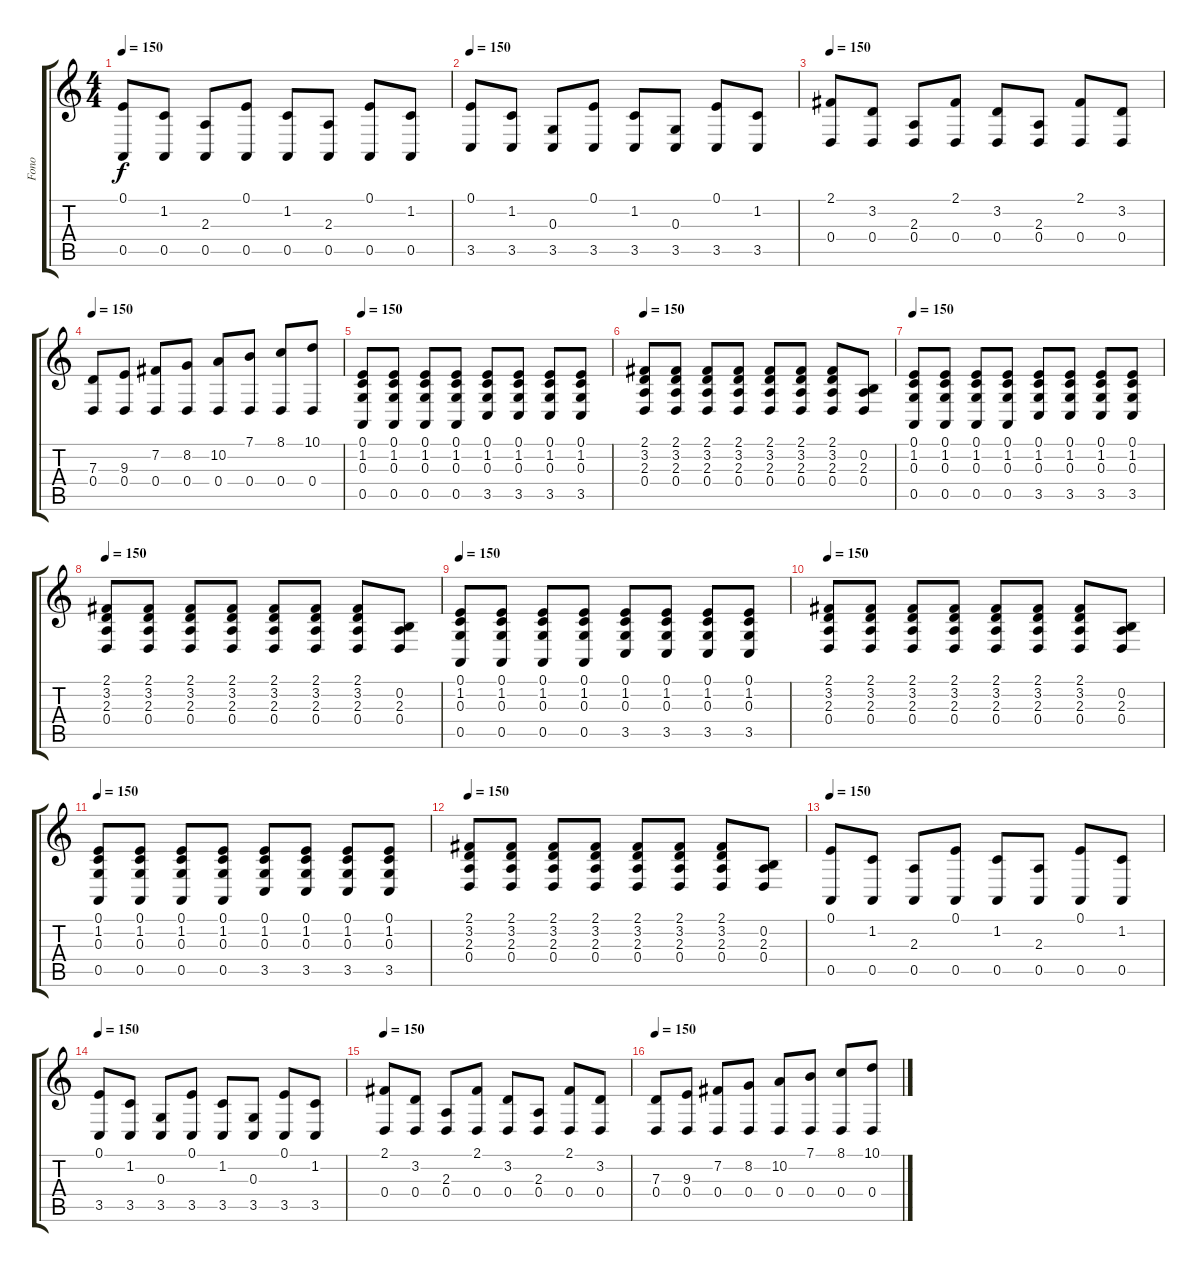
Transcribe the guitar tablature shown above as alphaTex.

\track ("Fono" "Fono") {instrument electricgrandpiano}
\staff {score tabs}
\tuning (E4 B3 G3 D3 A2 E2) {hide}
\ts (4 4)
\tempo 150
\clef g2
\ks aminor
(0.1 0.5).8{dy f} (1.2 0.5).8 (2.3 0.5).8 (0.1 0.5).8 (1.2 0.5).8 (2.3 0.5).8 (0.1 0.5).8 (1.2 0.5).8 |
\tempo 150
(0.1 3.5).8 (1.2 3.5).8 (0.3 3.5).8 (0.1 3.5).8 (1.2 3.5).8 (0.3 3.5).8 (0.1 3.5).8 (1.2 3.5).8 |
\tempo 150
(2.1 0.4).8 (3.2 0.4).8 (2.3 0.4).8 (2.1 0.4).8 (3.2 0.4).8 (2.3 0.4).8 (2.1 0.4).8 (3.2 0.4).8 |
\tempo 150
(7.3 0.4).8 (9.3 0.4).8 (7.2 0.4).8 (8.2 0.4).8 (10.2 0.4).8 (7.1 0.4).8 (8.1 0.4).8 (10.1 0.4).8 |
\tempo 150
(0.1 1.2 0.3 0.5).8 (0.1 1.2 0.3 0.5).8 (0.1 1.2 0.3 0.5).8 (0.1 1.2 0.3 0.5).8 (0.1 1.2 0.3 3.5).8 (0.1 1.2 0.3 3.5).8 (0.1 1.2 0.3 3.5).8 (0.1 1.2 0.3 3.5).8 |
\tempo 150
(2.1 3.2 2.3 0.4).8 (2.1 3.2 2.3 0.4).8 (2.1 3.2 2.3 0.4).8 (2.1 3.2 2.3 0.4).8 (2.1 3.2 2.3 0.4).8 (2.1 3.2 2.3 0.4).8 (2.1 3.2 2.3 0.4).8 (0.2 2.3 0.4).8 |
\tempo 150
(0.1 1.2 0.3 0.5).8 (0.1 1.2 0.3 0.5).8 (0.1 1.2 0.3 0.5).8 (0.1 1.2 0.3 0.5).8 (0.1 1.2 0.3 3.5).8 (0.1 1.2 0.3 3.5).8 (0.1 1.2 0.3 3.5).8 (0.1 1.2 0.3 3.5).8 |
\tempo 150
(2.1 3.2 2.3 0.4).8 (2.1 3.2 2.3 0.4).8 (2.1 3.2 2.3 0.4).8 (2.1 3.2 2.3 0.4).8 (2.1 3.2 2.3 0.4).8 (2.1 3.2 2.3 0.4).8 (2.1 3.2 2.3 0.4).8 (0.2 2.3 0.4).8 |
\tempo 150
(0.1 1.2 0.3 0.5).8 (0.1 1.2 0.3 0.5).8 (0.1 1.2 0.3 0.5).8 (0.1 1.2 0.3 0.5).8 (0.1 1.2 0.3 3.5).8 (0.1 1.2 0.3 3.5).8 (0.1 1.2 0.3 3.5).8 (0.1 1.2 0.3 3.5).8 |
\tempo 150
(2.1 3.2 2.3 0.4).8 (2.1 3.2 2.3 0.4).8 (2.1 3.2 2.3 0.4).8 (2.1 3.2 2.3 0.4).8 (2.1 3.2 2.3 0.4).8 (2.1 3.2 2.3 0.4).8 (2.1 3.2 2.3 0.4).8 (0.2 2.3 0.4).8 |
\tempo 150
(0.1 1.2 0.3 0.5).8 (0.1 1.2 0.3 0.5).8 (0.1 1.2 0.3 0.5).8 (0.1 1.2 0.3 0.5).8 (0.1 1.2 0.3 3.5).8 (0.1 1.2 0.3 3.5).8 (0.1 1.2 0.3 3.5).8 (0.1 1.2 0.3 3.5).8 |
\tempo 150
(2.1 3.2 2.3 0.4).8 (2.1 3.2 2.3 0.4).8 (2.1 3.2 2.3 0.4).8 (2.1 3.2 2.3 0.4).8 (2.1 3.2 2.3 0.4).8 (2.1 3.2 2.3 0.4).8 (2.1 3.2 2.3 0.4).8 (0.2 2.3 0.4).8 |
\tempo 150
(0.1 0.5).8 (1.2 0.5).8 (2.3 0.5).8 (0.1 0.5).8 (1.2 0.5).8 (2.3 0.5).8 (0.1 0.5).8 (1.2 0.5).8 |
\tempo 150
(0.1 3.5).8 (1.2 3.5).8 (0.3 3.5).8 (0.1 3.5).8 (1.2 3.5).8 (0.3 3.5).8 (0.1 3.5).8 (1.2 3.5).8 |
\tempo 150
(2.1 0.4).8 (3.2 0.4).8 (2.3 0.4).8 (2.1 0.4).8 (3.2 0.4).8 (2.3 0.4).8 (2.1 0.4).8 (3.2 0.4).8 |
\tempo 150
(7.3 0.4).8 (9.3 0.4).8 (7.2 0.4).8 (8.2 0.4).8 (10.2 0.4).8 (7.1 0.4).8 (8.1 0.4).8 (10.1 0.4).8
